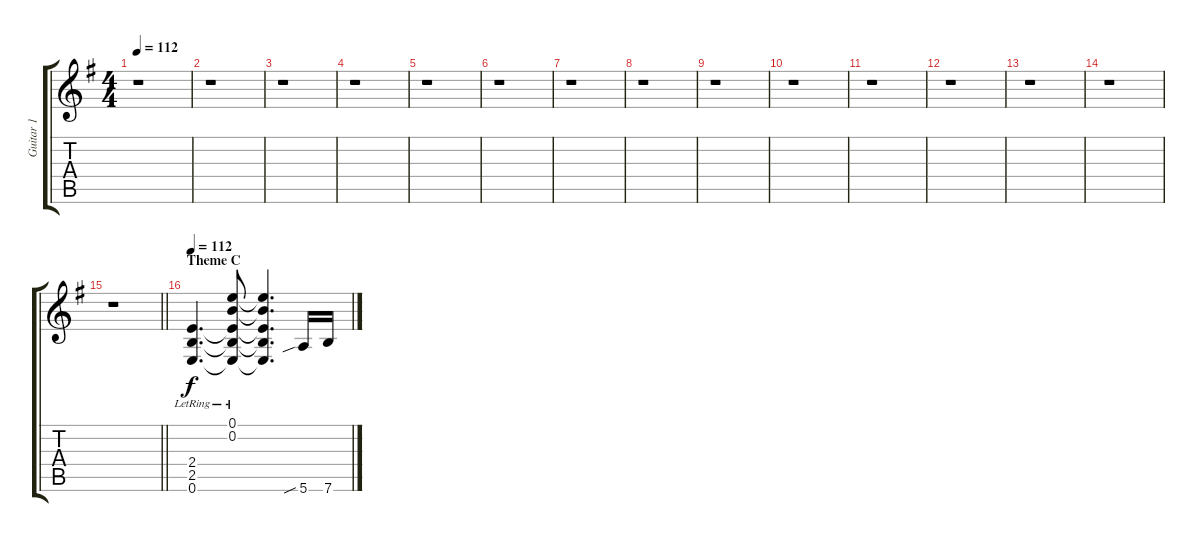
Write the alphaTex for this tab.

\track ("Guitar 1" "Guitar 1") {instrument distortionguitar}
\staff {score tabs}
\tuning (E4 B3 G3 D3 A2 E2) {hide}
\ts (4 4)
\tempo 112
\clef g2
\ks g
r.1{dy ff} |
r.1 |
r.1 |
r.1 |
r.1 |
r.1 |
r.1 |
r.1 |
r.1 |
r.1 |
r.1 |
r.1 |
r.1 |
r.1 |
\barLineRight lightlight
r.1 |
\section ("" "Theme C")
\tempo 112
(2.4{lr} 2.5{lr} 0.6{lr}).4{d dy f} (0.1{lr} 0.2{lr} 2.4{t} 2.5{t} 0.6{t}).8 (0.1{t} 0.2{t} 2.4{t} 2.5{t} 0.6{t}).4{d} 5.6{sib}.16 7.6.16
